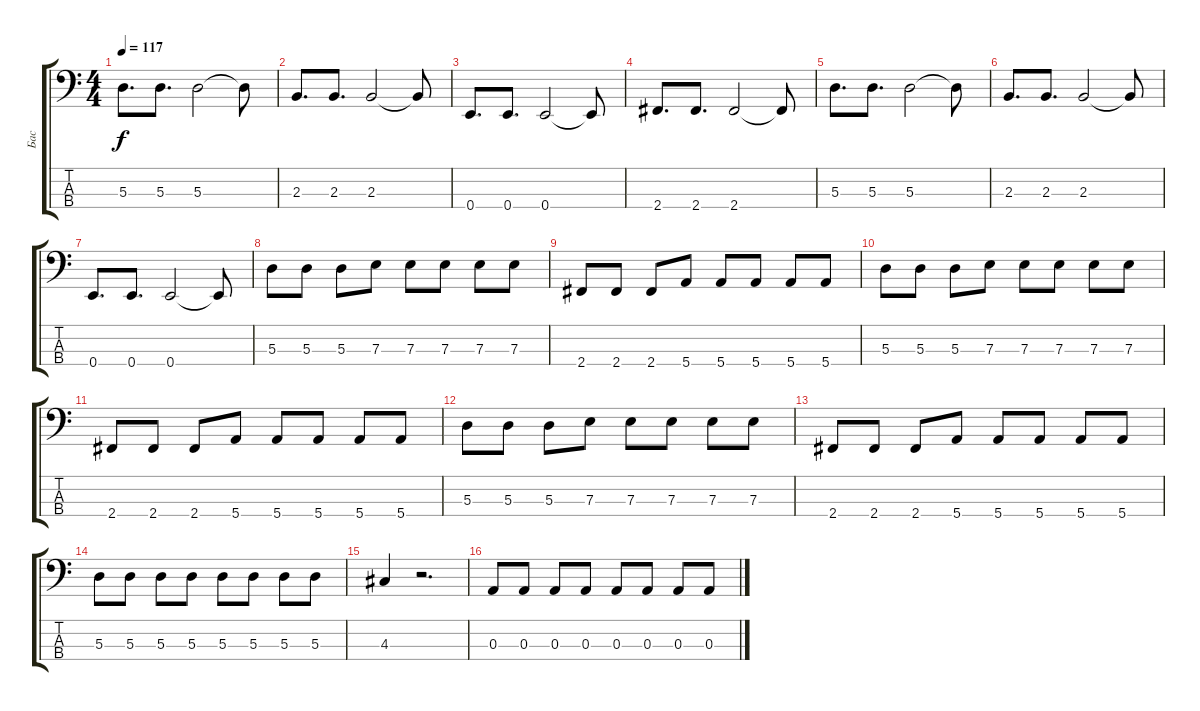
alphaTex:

\track ("Бас" "Бас") {instrument electricbassfinger}
\staff {score tabs}
\tuning (G2 D2 A1 E1) {hide}
\ts (4 4)
\tempo 117
\clef f4
\ks c
5.3.8{d dy f} 5.3.8{d} 5.3.2 5.3{t}.8 |
2.3.8{d} 2.3.8{d} 2.3.2 2.3{t}.8 |
0.4.8{d} 0.4.8{d} 0.4.2 0.4{t}.8 |
2.4.8{d} 2.4.8{d} 2.4.2 2.4{t}.8 |
5.3.8{d} 5.3.8{d} 5.3.2 5.3{t}.8 |
2.3.8{d} 2.3.8{d} 2.3.2 2.3{t}.8 |
0.4.8{d} 0.4.8{d} 0.4.2 0.4{t}.8 |
5.3.8 5.3.8 5.3.8 7.3.8 7.3.8 7.3.8 7.3.8 7.3.8 |
2.4.8 2.4.8 2.4.8 5.4.8 5.4.8 5.4.8 5.4.8 5.4.8 |
5.3.8 5.3.8 5.3.8 7.3.8 7.3.8 7.3.8 7.3.8 7.3.8 |
2.4.8 2.4.8 2.4.8 5.4.8 5.4.8 5.4.8 5.4.8 5.4.8 |
5.3.8 5.3.8 5.3.8 7.3.8 7.3.8 7.3.8 7.3.8 7.3.8 |
2.4.8 2.4.8 2.4.8 5.4.8 5.4.8 5.4.8 5.4.8 5.4.8 |
5.3.8 5.3.8 5.3.8 5.3.8 5.3.8 5.3.8 5.3.8 5.3.8 |
4.3.4 r.2{d} |
0.3.8 0.3.8 0.3.8 0.3.8 0.3.8 0.3.8 0.3.8 0.3.8
